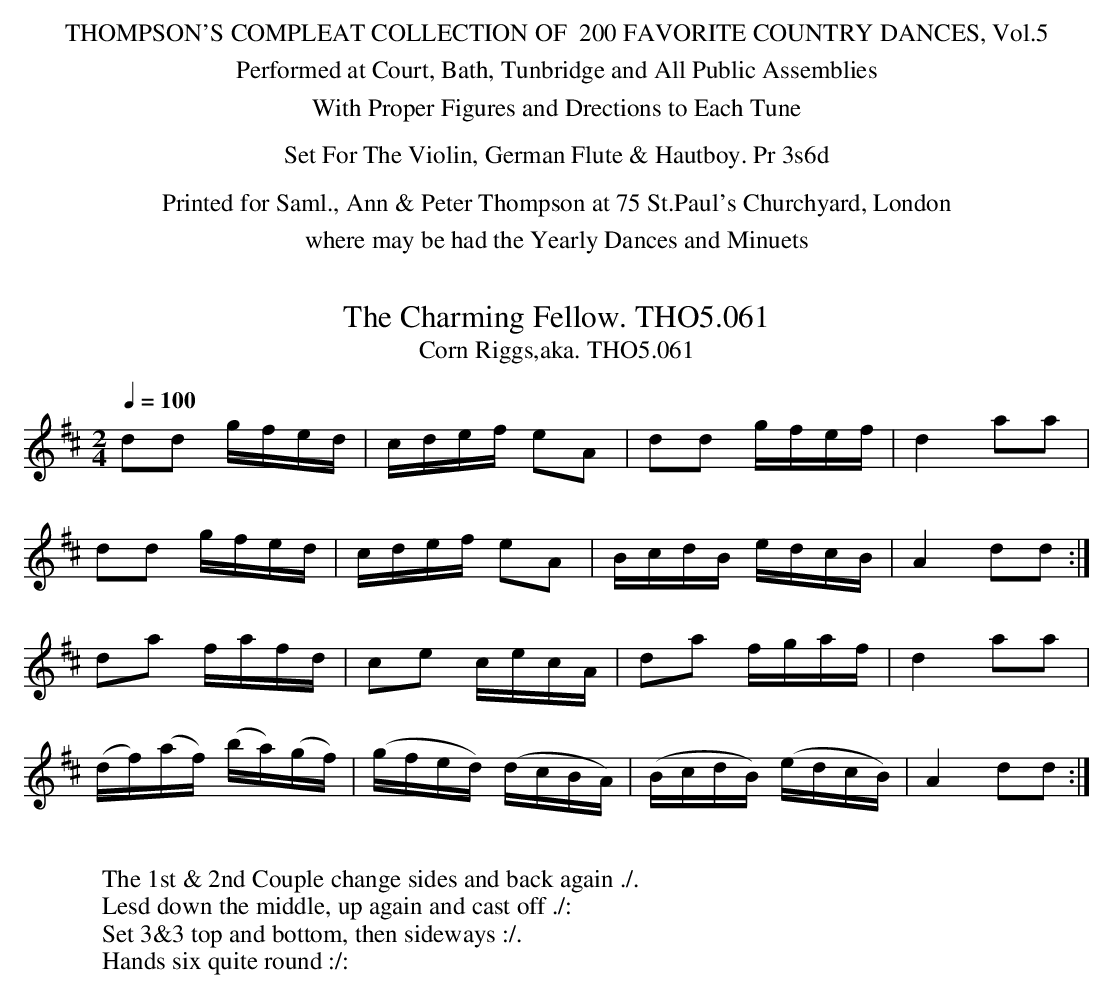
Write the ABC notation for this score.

X:1
T:Charming Fellow. THO5.061, The
T:Corn Riggs,aka. THO5.061
M:2/4
L:1/8
Q:1/4=100
K:D
dd g/f/e/d/|c/d/e/f/ eA|dd g/f/e/f/|d2 aa|
dd g/f/e/d/|c/d/e/f/ eA|B/c/d/B/ e/d/c/B/|A2 dd:|
da f/a/f/d/|ce c/e/c/A/|da f/g/a/f/|d2 aa|
(d/f/)(a/f/) (b/a/)(g/f/)|(g/f/e/d/) (d/c/B/A/)|\\
(B/c/d/B/) (e/d/c/B/)|A2 dd:|
W:
W:The 1st & 2nd Couple change sides and back again ./.
W:Lesd down the middle, up again and cast off ./:
W:Set 3&3 top and bottom, then sideways :/.
W:Hands six quite round :/:
